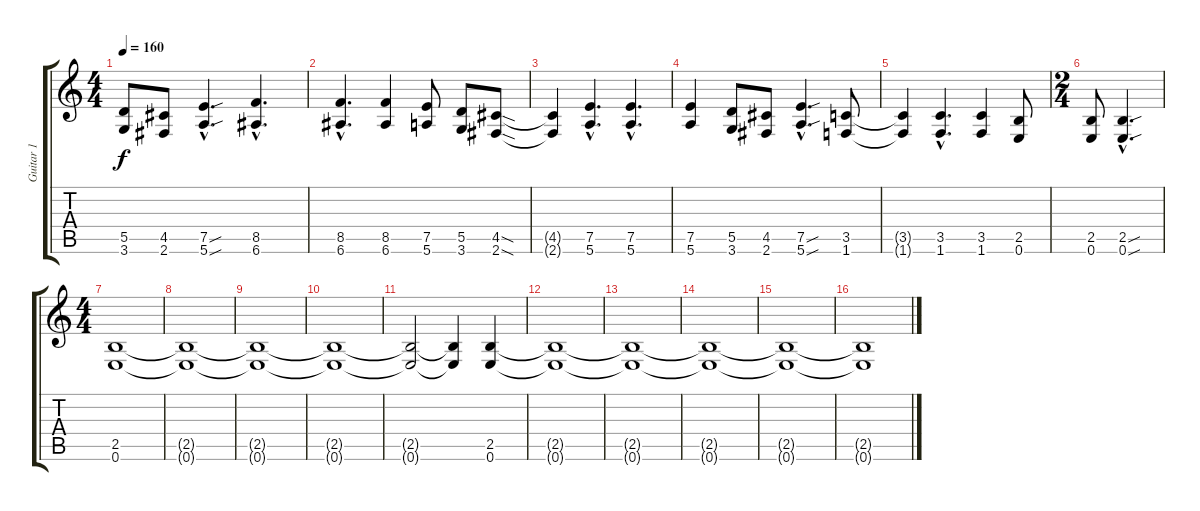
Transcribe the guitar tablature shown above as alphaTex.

\track ("Guitar 1" "Guitar 1") {instrument distortionguitar}
\staff {score tabs}
\tuning (E4 B3 G3 D3 A2 E2) {hide}
\ts (4 4)
\tempo 160
\clef g2
\ks c
(5.5 3.6).8{dy f} (4.5 2.6).8 (7.5{sou hac} 5.6{sou hac}).4{d} (8.5{hac} 6.6{hac}).4{d} |
(8.5{hac} 6.6{hac}).4{d} (8.5 6.6).4 (7.5 5.6).8 (5.5 3.6).8 (4.5{sod} 2.6{sod}).8 |
(4.5{t} 2.6{t}).4 (7.5{hac} 5.6{hac}).4{d} (7.5{hac} 5.6{hac}).4{d} |
(7.5 5.6).4 (5.5 3.6).8 (4.5 2.6).8 (7.5{sou hac} 5.6{sou hac}).4{d} (3.5 1.6).8 |
(3.5{t} 1.6{t}).4 (3.5{hac} 1.6{hac}).4{d} (3.5 1.6).4 (2.5 0.6).8 |
\ts (2 4)
(2.5 0.6).8 (2.5{sou hac} 0.6{sou hac}).4{d} |
\ts (4 4)
(2.5 0.6).1{volume 8} |
(2.5{t} 0.6{t}).1{volume 10} |
(2.5{t} 0.6{t}).1{volume 8} |
(2.5{t} 0.6{t}).1 |
(2.5{t} 0.6{t}).2 (2.5{t} 0.6{t}).4 (2.5 0.6).4{volume 10} |
(2.5{t} 0.6{t}).1 |
(2.5{t} 0.6{t}).1 |
(2.5{t} 0.6{t}).1 |
(2.5{t} 0.6{t}).1 |
(2.5{t} 0.6{t}).1
